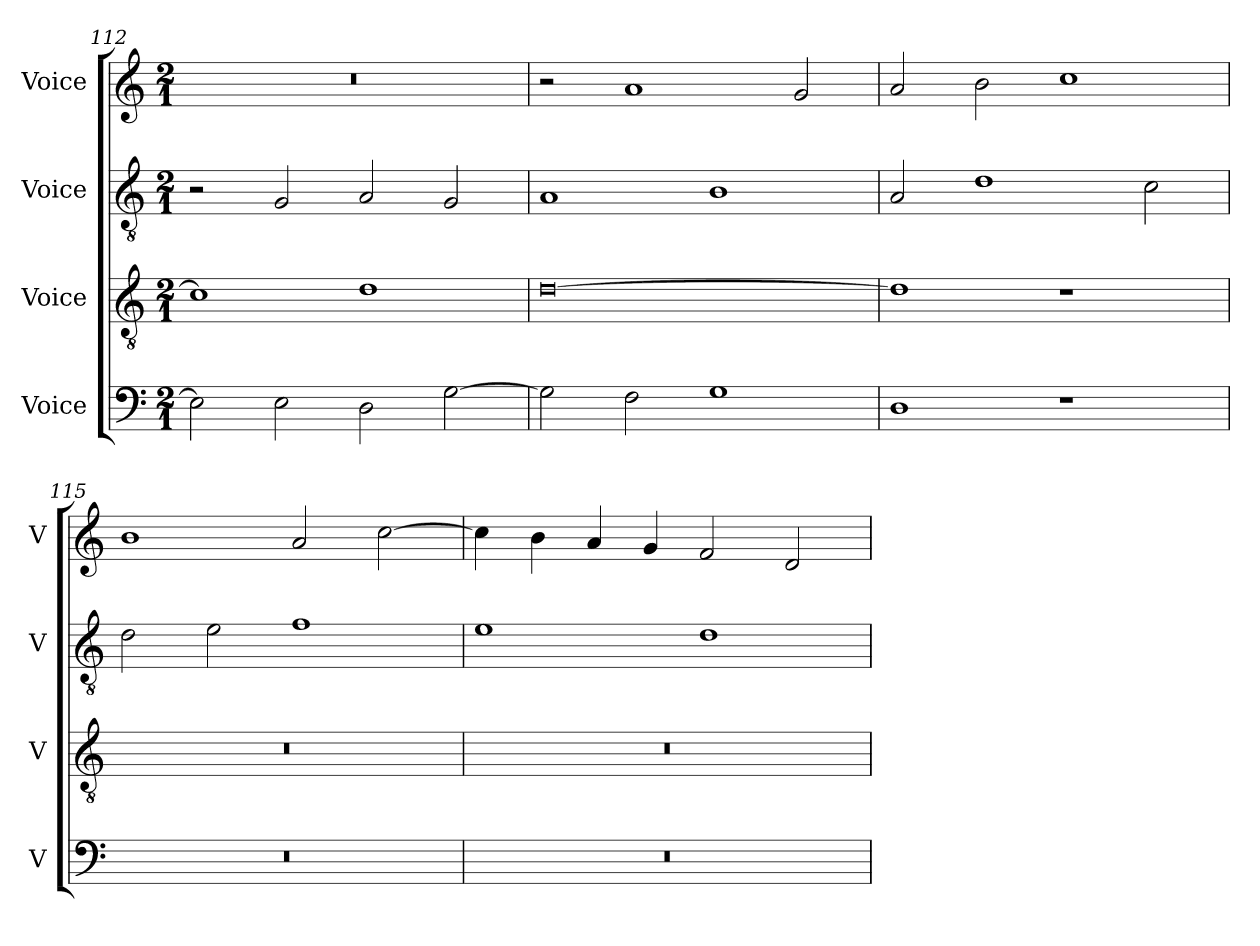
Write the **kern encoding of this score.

**kern	**kern	**kern	**kern
*part4	*part3	*part2	*part1
*staff4	*staff3	*staff2	*staff1
*I"Voice	*I"Voice	*I"Voice	*I"Voice
*I'V	*I'V	*I'V	*I'V
!!LO:LB:g=z
*clefF4	*clefGv2	*clefGv2	*clefG2
*k[]	*k[]	*k[]	*k[]
*M2/1	*M2/1	*M2/1	*M2/1
=112	=112	=112	=112
2E\]	1c]	2r	0r
2E\	.	2G/	.
2D\	1d	2A/	.
[2G\	.	2G/	.
=113	=113	=113	=113
2G\]	[0d	1A	2r
2F\	.	.	1a
1G	.	1B	.
.	.	.	2g/
=114	=114	=114	=114
1D	1d]	2A/	2a/
.	.	1d	2b\
1r	1r	.	1cc
.	.	2c\	.
=115	=115	=115	=115
0r	0r	2d\	1b
.	.	2e\	.
.	.	1f	2a/
.	.	.	[2cc\
!!LO:LB:g=z
=116	=116	=116	=116
0r	0r	1e	4cc\]
.	.	.	4b\
.	.	.	4a/
.	.	.	4g/
.	.	1d	2f/
.	.	.	2d/
=	=	=	=
*-	*-	*-	*-
